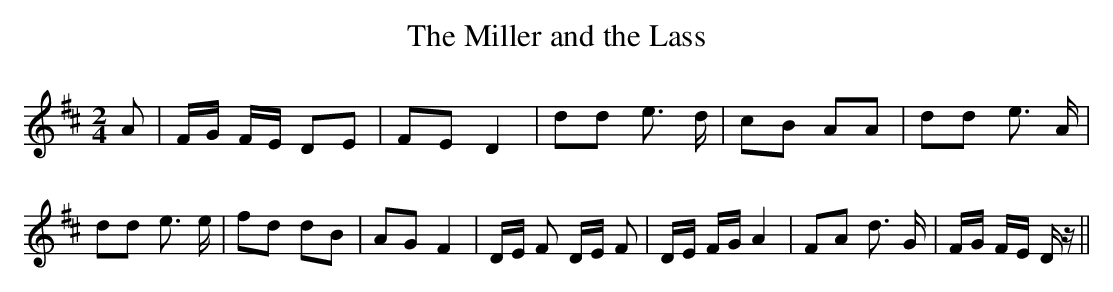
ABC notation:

X:1
T:The Miller and the Lass
M:2/4
L:1/8
K:D
 A| F/2G/2 F/2E/2 DE| FE D2| dd e3/2 d/2| cB AA| dd e3/2 A/2| dd e3/2 e/2|\
 fd dB| AG F2| D/2E/2 F D/2E/2 F| D/2E/2 F/2G/2 A2| FA d3/2 G/2| F/2G/2 F/2E/2 D/2 z/2||\
